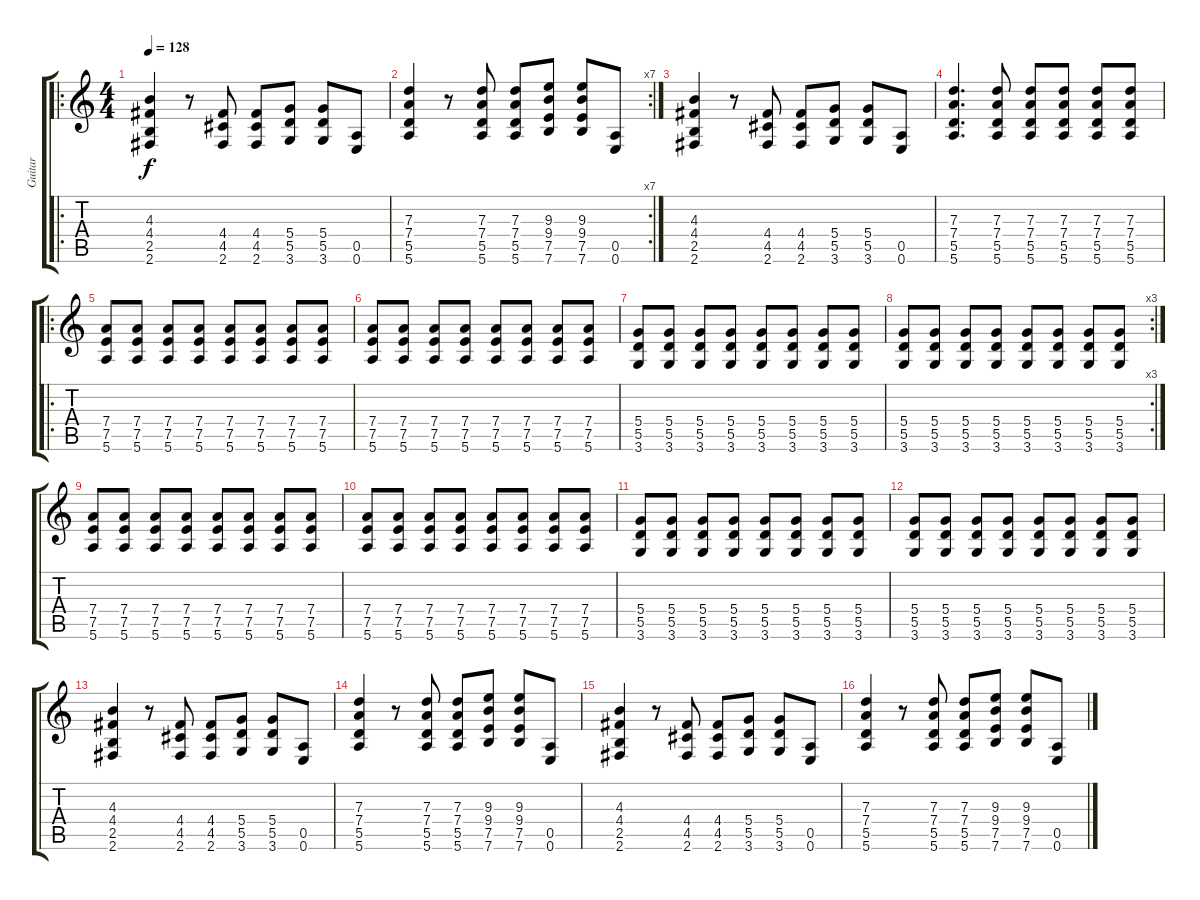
\track ("Guitar" "Guitar") {instrument distortionguitar}
\staff {score tabs}
\tuning (E4 B3 G3 D3 A2 E2) {hide}
\ro
\ts (4 4)
\tempo 128
\clef g2
\ks c
(4.3 4.4 2.5 2.6).4{dy f} r.8 (4.4 4.5 2.6).8 (4.4 4.5 2.6).8 (5.4 5.5 3.6).8 (5.4 5.5 3.6).8 (0.5 0.6).8 |
\rc 7
(7.3 7.4 5.5 5.6).4 r.8 (7.3 7.4 5.5 5.6).8 (7.3 7.4 5.5 5.6).8 (9.3 9.4 7.5 7.6).8 (9.3 9.4 7.5 7.6).8 (0.5 0.6).8 |
(4.3 4.4 2.5 2.6).4 r.8 (4.4 4.5 2.6).8 (4.4 4.5 2.6).8 (5.4 5.5 3.6).8 (5.4 5.5 3.6).8 (0.5 0.6).8 |
(7.3 7.4 5.5 5.6).4{d} (7.3 7.4 5.5 5.6).8 (7.3 7.4 5.5 5.6).8 (7.3 7.4 5.5 5.6).8 (7.3 7.4 5.5 5.6).8 (7.3 7.4 5.5 5.6).8 |
\ro
(7.4 7.5 5.6).8 (7.4 7.5 5.6).8 (7.4 7.5 5.6).8 (7.4 7.5 5.6).8 (7.4 7.5 5.6).8 (7.4 7.5 5.6).8 (7.4 7.5 5.6).8 (7.4 7.5 5.6).8 |
(7.4 7.5 5.6).8 (7.4 7.5 5.6).8 (7.4 7.5 5.6).8 (7.4 7.5 5.6).8 (7.4 7.5 5.6).8 (7.4 7.5 5.6).8 (7.4 7.5 5.6).8 (7.4 7.5 5.6).8 |
(5.4 5.5 3.6).8 (5.4 5.5 3.6).8 (5.4 5.5 3.6).8 (5.4 5.5 3.6).8 (5.4 5.5 3.6).8 (5.4 5.5 3.6).8 (5.4 5.5 3.6).8 (5.4 5.5 3.6).8 |
\rc 3
(5.4 5.5 3.6).8 (5.4 5.5 3.6).8 (5.4 5.5 3.6).8 (5.4 5.5 3.6).8 (5.4 5.5 3.6).8 (5.4 5.5 3.6).8 (5.4 5.5 3.6).8 (5.4 5.5 3.6).8 |
(7.4 7.5 5.6).8 (7.4 7.5 5.6).8 (7.4 7.5 5.6).8 (7.4 7.5 5.6).8 (7.4 7.5 5.6).8 (7.4 7.5 5.6).8 (7.4 7.5 5.6).8 (7.4 7.5 5.6).8 |
(7.4 7.5 5.6).8 (7.4 7.5 5.6).8 (7.4 7.5 5.6).8 (7.4 7.5 5.6).8 (7.4 7.5 5.6).8 (7.4 7.5 5.6).8 (7.4 7.5 5.6).8 (7.4 7.5 5.6).8 |
(5.4 5.5 3.6).8 (5.4 5.5 3.6).8 (5.4 5.5 3.6).8 (5.4 5.5 3.6).8 (5.4 5.5 3.6).8 (5.4 5.5 3.6).8 (5.4 5.5 3.6).8 (5.4 5.5 3.6).8 |
(5.4 5.5 3.6).8 (5.4 5.5 3.6).8 (5.4 5.5 3.6).8 (5.4 5.5 3.6).8 (5.4 5.5 3.6).8 (5.4 5.5 3.6).8 (5.4 5.5 3.6).8 (5.4 5.5 3.6).8 |
(4.3 4.4 2.5 2.6).4 r.8 (4.4 4.5 2.6).8 (4.4 4.5 2.6).8 (5.4 5.5 3.6).8 (5.4 5.5 3.6).8 (0.5 0.6).8 |
(7.3 7.4 5.5 5.6).4 r.8 (7.3 7.4 5.5 5.6).8 (7.3 7.4 5.5 5.6).8 (9.3 9.4 7.5 7.6).8 (9.3 9.4 7.5 7.6).8 (0.5 0.6).8 |
(4.3 4.4 2.5 2.6).4 r.8 (4.4 4.5 2.6).8 (4.4 4.5 2.6).8 (5.4 5.5 3.6).8 (5.4 5.5 3.6).8 (0.5 0.6).8 |
(7.3 7.4 5.5 5.6).4 r.8 (7.3 7.4 5.5 5.6).8 (7.3 7.4 5.5 5.6).8 (9.3 9.4 7.5 7.6).8 (9.3 9.4 7.5 7.6).8 (0.5 0.6).8
